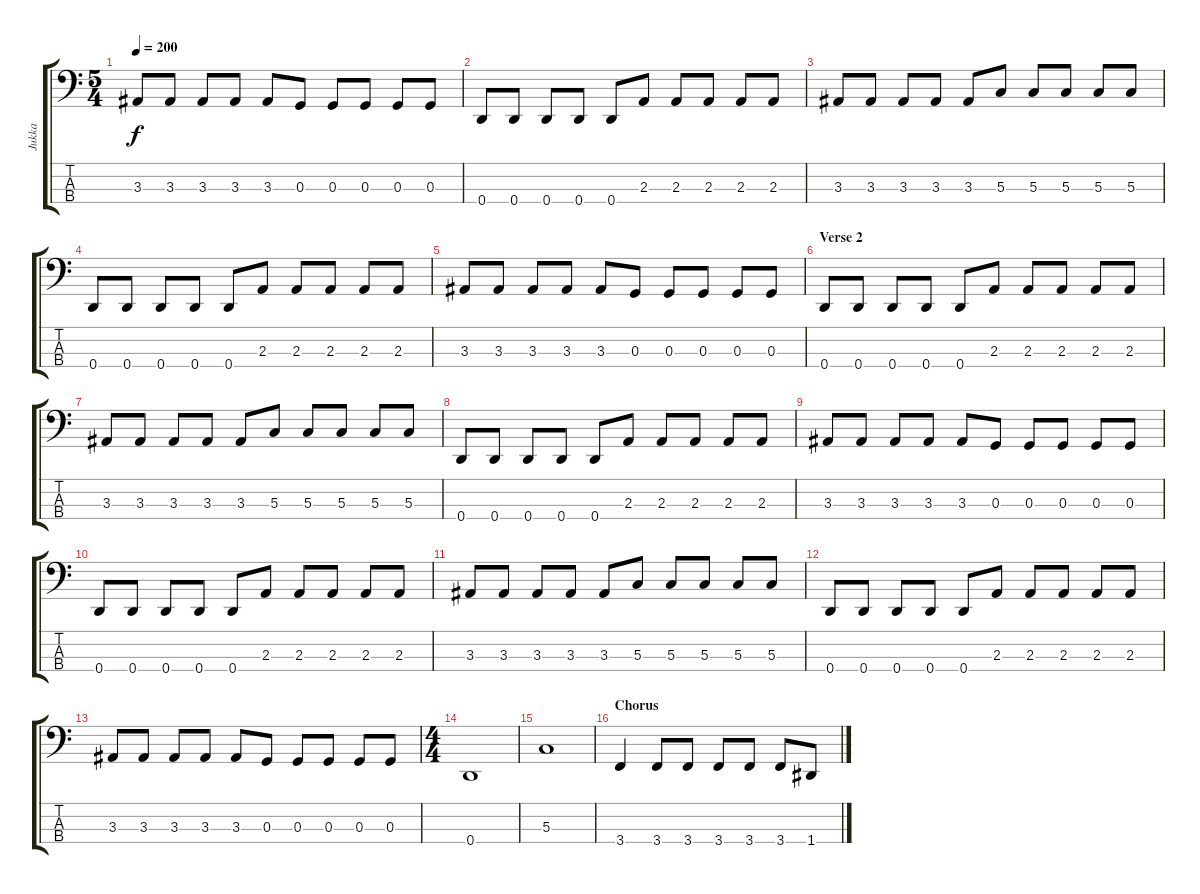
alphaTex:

\track ("Jukka" "Jukka") {instrument electricbasspick}
\staff {score tabs}
\tuning (F2 C2 G1 D1) {hide}
\ts (5 4)
\tempo 200
\clef f4
\ks c
3.3.8{dy f} 3.3.8 3.3.8 3.3.8 3.3.8 0.3.8 0.3.8 0.3.8 0.3.8 0.3.8 |
0.4.8 0.4.8 0.4.8 0.4.8 0.4.8 2.3.8 2.3.8 2.3.8 2.3.8 2.3.8 |
3.3.8 3.3.8 3.3.8 3.3.8 3.3.8 5.3.8 5.3.8 5.3.8 5.3.8 5.3.8 |
0.4.8 0.4.8 0.4.8 0.4.8 0.4.8 2.3.8 2.3.8 2.3.8 2.3.8 2.3.8 |
3.3.8 3.3.8 3.3.8 3.3.8 3.3.8 0.3.8 0.3.8 0.3.8 0.3.8 0.3.8 |
\section ("" "Verse 2")
0.4.8 0.4.8 0.4.8 0.4.8 0.4.8 2.3.8 2.3.8 2.3.8 2.3.8 2.3.8 |
3.3.8 3.3.8 3.3.8 3.3.8 3.3.8 5.3.8 5.3.8 5.3.8 5.3.8 5.3.8 |
0.4.8 0.4.8 0.4.8 0.4.8 0.4.8 2.3.8 2.3.8 2.3.8 2.3.8 2.3.8 |
3.3.8 3.3.8 3.3.8 3.3.8 3.3.8 0.3.8 0.3.8 0.3.8 0.3.8 0.3.8 |
0.4.8 0.4.8 0.4.8 0.4.8 0.4.8 2.3.8 2.3.8 2.3.8 2.3.8 2.3.8 |
3.3.8 3.3.8 3.3.8 3.3.8 3.3.8 5.3.8 5.3.8 5.3.8 5.3.8 5.3.8 |
0.4.8 0.4.8 0.4.8 0.4.8 0.4.8 2.3.8 2.3.8 2.3.8 2.3.8 2.3.8 |
3.3.8 3.3.8 3.3.8 3.3.8 3.3.8 0.3.8 0.3.8 0.3.8 0.3.8 0.3.8 |
\ts (4 4)
0.4.1 |
5.3.1 |
\section ("" "Chorus")
3.4.4 3.4.8 3.4.8 3.4.8 3.4.8 3.4.8 1.4.8
